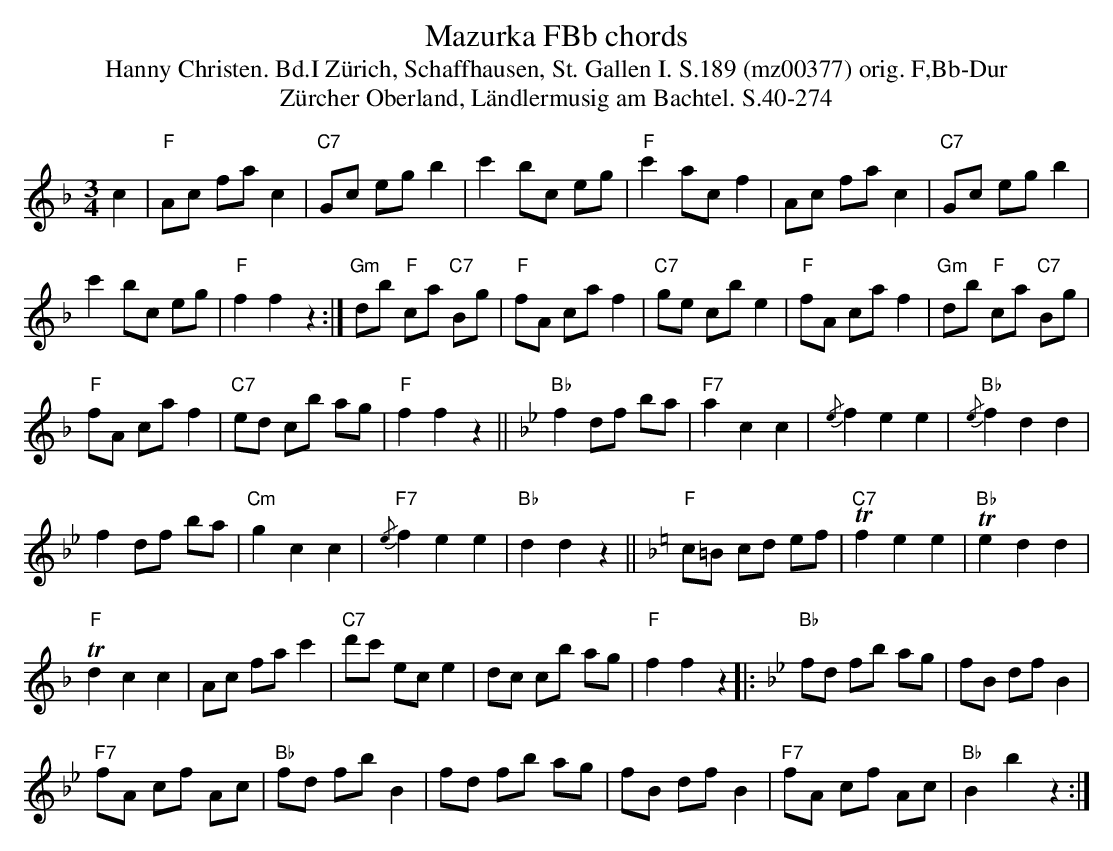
X:1
T:Mazurka FBb chords
T:Hanny Christen. Bd.I Zürich, Schaffhausen, St. Gallen I. S.189 (mz00377) orig. F,Bb-Dur
T: Z\"urcher Oberland, L\"andlermusig am Bachtel. S.40-274
M:3/4
L:1/8
K:F %%MIDI gchordon
c2 | "F"Ac fac2 | "C7"Gc egb2 | c'2bc eg | "F"c'2acf2 | Ac fac2 | "C7"Gc egb2 |
c'2bc eg | "F"f2f2z2 :| "Gm"db "F"ca "C7"Bg | "F"fA caf2 | "C7"ge cbe2 | "F"fA caf2 | "Gm"db "F"ca "C7"Bg |
"F"fA caf2 | "C7"ed cb ag | "F"f2f2z2 || [K:Bb] "Bb"f2df ba | "F7"a2c2c2 | {/e}f2e2e2 | "Bb"{/e}f2d2d2 |
f2df ba | "Cm"g2c2c2 | "F7"{/e}f2e2e2 | "Bb"d2d2z2 || [K:F] "F"c=B cd ef | "C7"Tf2e2e2 | "Bb"Te2d2d2 |
"F"Td2c2c2 | Ac fac'2 | "C7"d'c' ece2 | dc cb ag | "F"f2f2z2 |: [K:Bb] "Bb"fd fb ag | fB dfB2 |
"F7"fA cf Ac | "Bb"fd fbB2 | fd fb ag | fB dfB2 | "F7"fA cf Ac | "Bb"B2b2z2 :|
